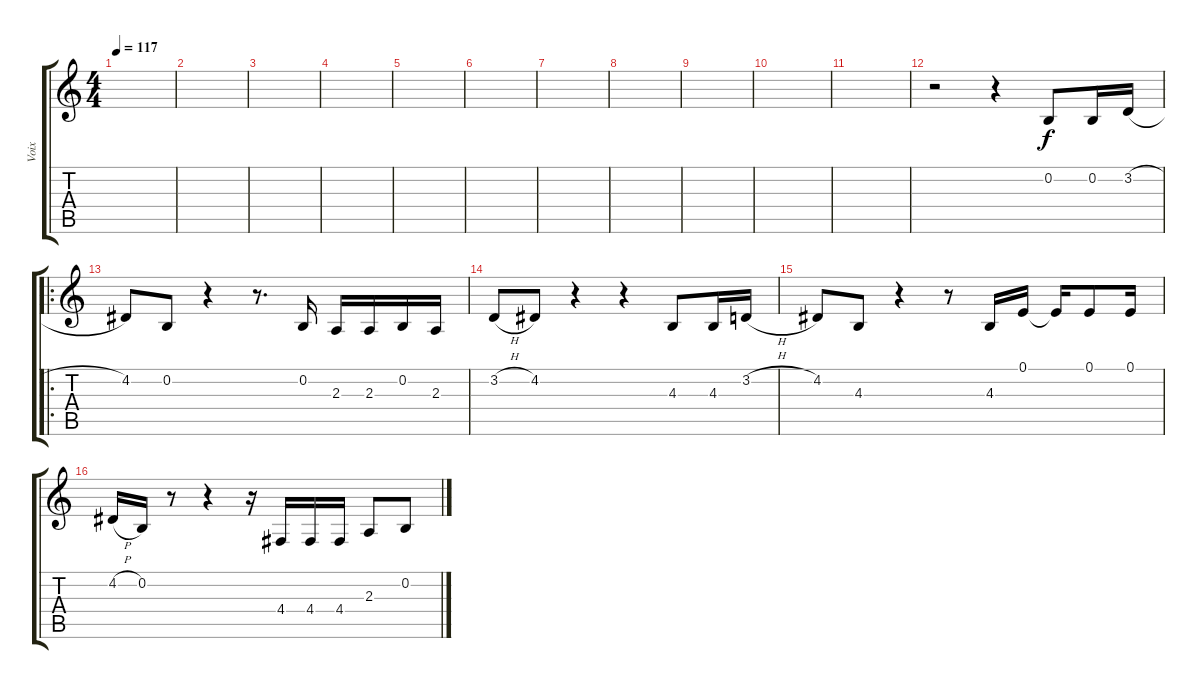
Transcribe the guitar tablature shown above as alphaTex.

\track ("Voix" "Voix") {instrument accordion}
\staff {score tabs}
\tuning (E4 B3 G3 D3 A2 E2) {hide}
\ts (4 4)
\tempo 117
\clef g2
\ks c
|
|
|
|
|
|
|
|
|
|
|
r.2 r.4 0.2.8 0.2.16 3.2{h}.16 |
\ro
4.2.8 0.2.8 r.4 r.8{d} 0.2.16 2.3.16 2.3.16 0.2.16 2.3.16 |
3.2{h}.8 4.2.8 r.4 r.4 4.3.8 4.3.16 3.2{h}.16 |
4.2.8 4.3.8 r.4 r.8 4.3.16 0.1.16 0.1{t}.16 0.1.8 0.1.16 |
4.2{h}.16 0.2.16 r.8 r.4 r.16 4.4.16 4.4.16 4.4.16 2.3.8 0.2.8
